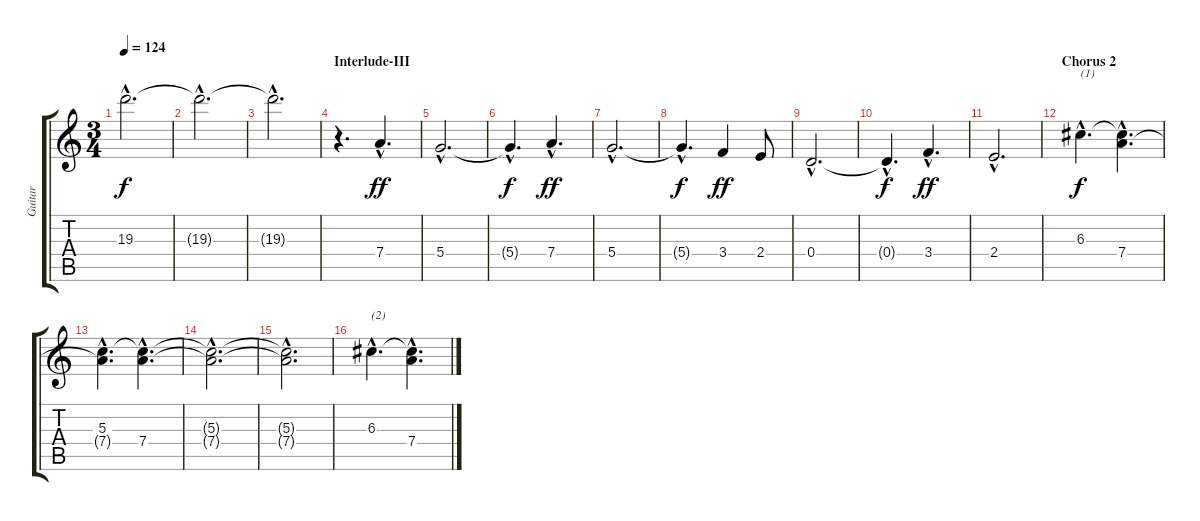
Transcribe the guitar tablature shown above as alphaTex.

\track ("Guitar" "Guitar") {instrument distortionguitar}
\staff {score tabs}
\tuning (E4 B3 G3 D3 A2 E2) {hide}
\ts (3 4)
\tempo 124
\clef g2
\ks c
19.3{hac}.2{d dy f} |
19.3{hac t}.2{d} |
19.3{hac t}.2{d} |
\section ("" "Interlude-III")
r.4{d} 7.4{hac}.4{d dy ff} |
5.4{hac}.2{d} |
5.4{hac t}.4{d dy f} 7.4{hac}.4{d dy ff} |
5.4{hac}.2{d} |
5.4{hac t}.4{d dy f} 3.4.4{dy ff} 2.4.8 |
0.4{hac}.2{d} |
0.4{hac t}.4{d dy f} 3.4{hac}.4{d dy ff} |
2.4{hac}.2{d} |
\section ("" "Chorus 2")
6.3{hac}.4{d txt "(1)" dy f balance 0} (6.3{hac t} 7.4{hac}).4{d} |
(5.3{hac} 7.4{hac t}).4{d} (5.3{hac t} 7.4{hac}).4{d} |
(5.3{hac t} 7.4{hac t}).2{d} |
(5.3{hac t} 7.4{hac t}).2{d} |
6.3{hac}.4{d txt "(2)"} (6.3{hac t} 7.4{hac}).4{d}
